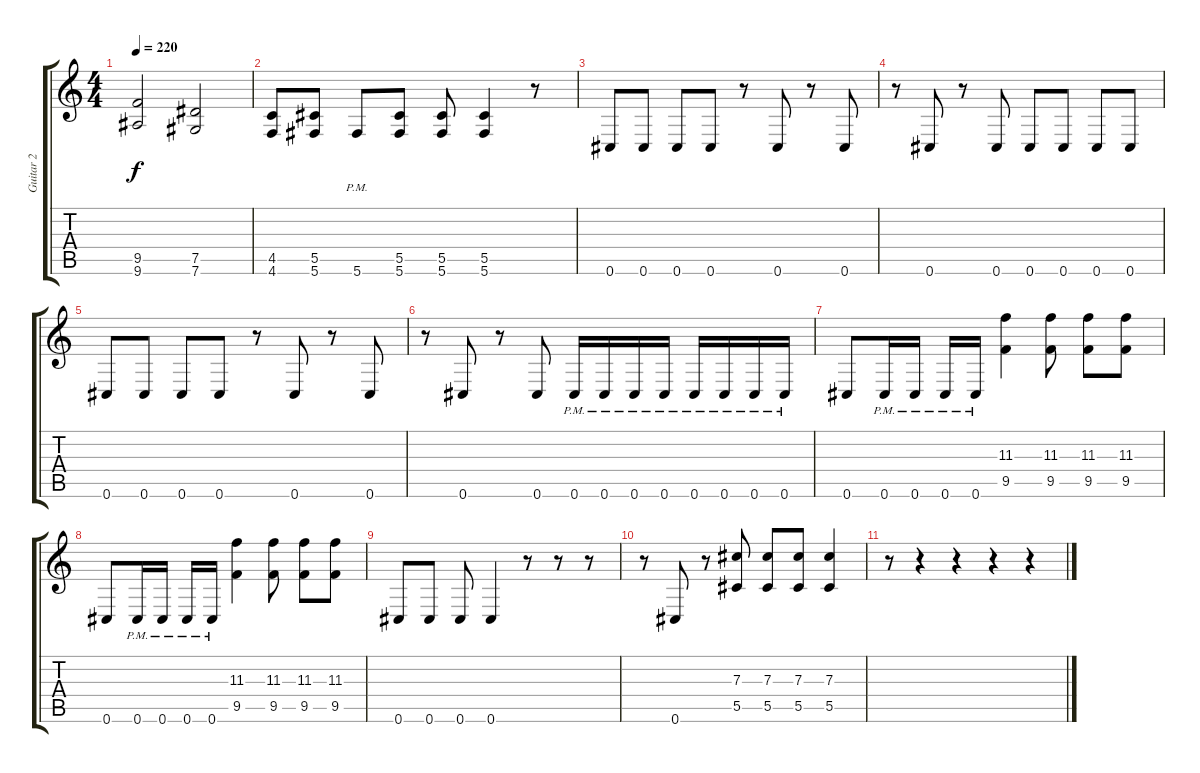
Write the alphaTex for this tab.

\track ("Guitar 2" "Guitar 2") {instrument distortionguitar}
\staff {score tabs}
\tuning (Eb4 Bb3 Gb3 Db3 Ab2 Db2) {hide}
\ts (4 4)
\tempo 220
\clef g2
\ks c
(9.5 9.6).2{dy f} (7.5 7.6).2 |
(4.5 4.6).8 (5.5 5.6).8 5.6{pm}.8 (5.5 5.6).8 (5.5 5.6).8 (5.5 5.6).4 r.8 |
0.6.8 0.6.8 0.6.8 0.6.8 r.8 0.6.8 r.8 0.6.8 |
r.8 0.6.8 r.8 0.6.8 0.6.8 0.6.8 0.6.8 0.6.8 |
0.6.8 0.6.8 0.6.8 0.6.8 r.8 0.6.8 r.8 0.6.8 |
r.8 0.6.8 r.8 0.6.8 0.6{pm}.16 0.6{pm}.16 0.6{pm}.16 0.6{pm}.16 0.6{pm}.16 0.6{pm}.16 0.6{pm}.16 0.6{pm}.16 |
0.6.8 0.6{pm}.16 0.6{pm}.16 0.6{pm}.16 0.6{pm}.16 (11.3 9.5).4 (11.3 9.5).8 (11.3 9.5).8 (11.3 9.5).8 |
0.6.8 0.6{pm}.16 0.6{pm}.16 0.6{pm}.16 0.6{pm}.16 (11.3 9.5).4 (11.3 9.5).8 (11.3 9.5).8 (11.3 9.5).8 |
0.6.8 0.6.8 0.6.8 0.6.4 r.8 r.8 r.8 |
r.8 0.6.8 r.8 (7.3 5.5).8 (7.3 5.5).8 (7.3 5.5).8 (7.3 5.5).4 |
r.8 r.4 r.4 r.4 r.4
